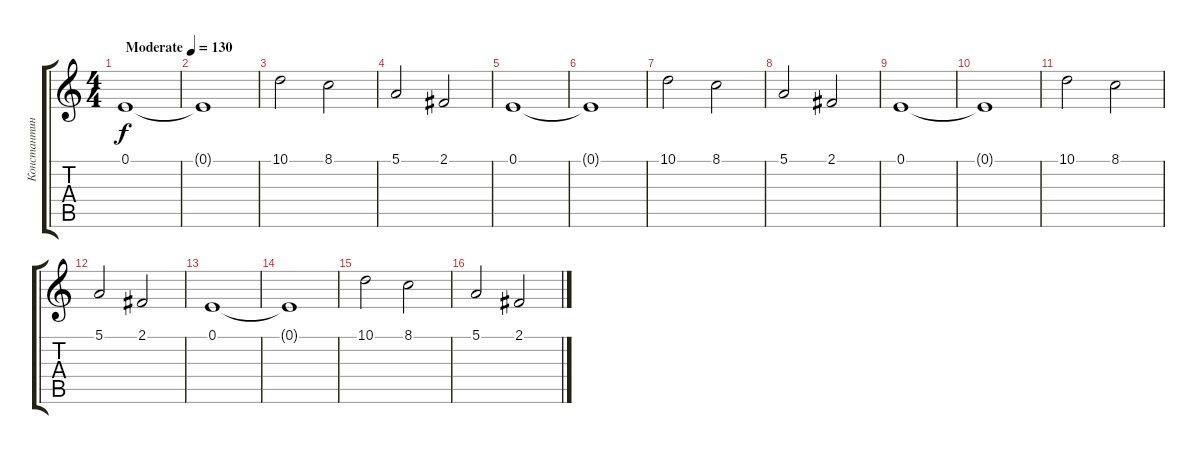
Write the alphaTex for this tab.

\track ("Константин Бекрев (программирование)" "Константин") {instrument tubularbells}
\staff {score tabs}
\tuning (E4 B3 G3 D3 A2 E2) {hide}
\ts (4 4)
\tempo (130 "Moderate")
\clef g2
\ks c
0.1.1{dy f instrument tubularbells} |
0.1{t}.1 |
10.1.2 8.1.2 |
5.1.2 2.1.2 |
0.1.1 |
0.1{t}.1 |
10.1.2 8.1.2 |
5.1.2 2.1.2 |
0.1.1 |
0.1{t}.1 |
10.1.2 8.1.2 |
5.1.2 2.1.2 |
0.1.1 |
0.1{t}.1 |
10.1.2 8.1.2 |
5.1.2 2.1.2
